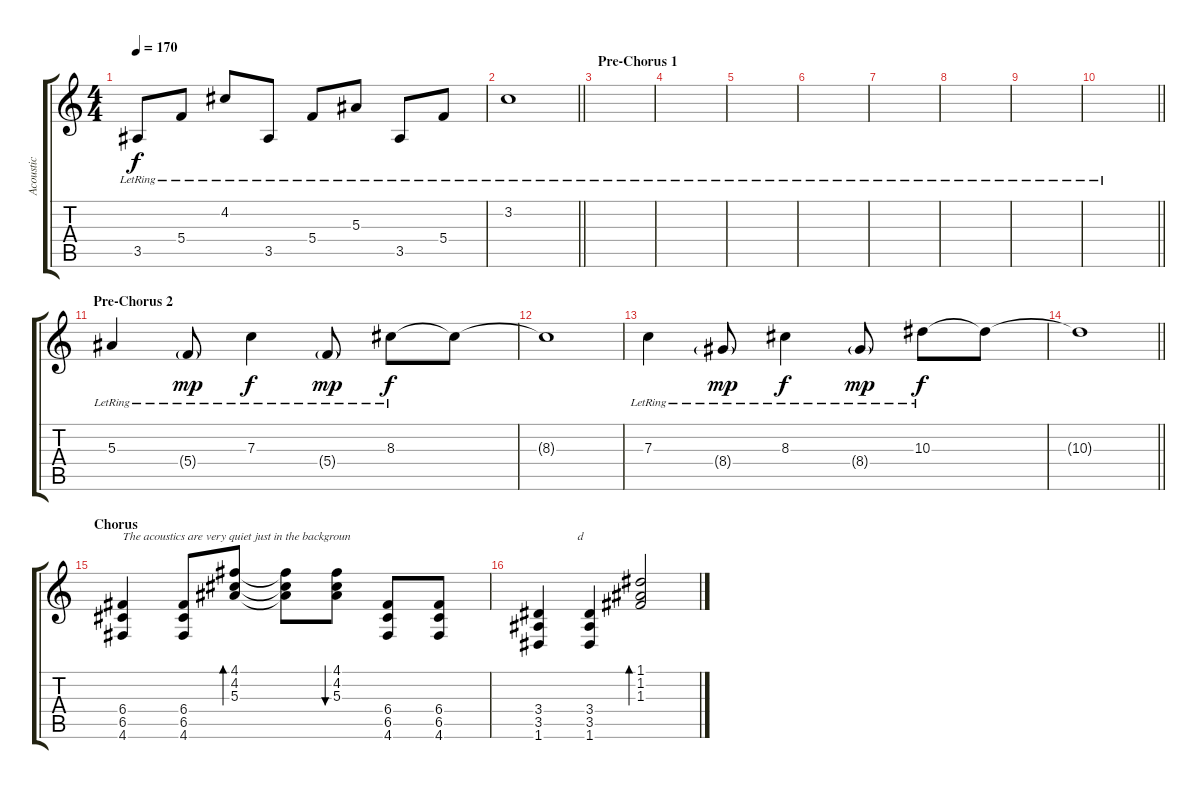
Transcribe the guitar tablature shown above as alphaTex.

\track ("Acoustic" "Acoustic") {instrument acousticguitarsteel}
\staff {score tabs}
\tuning (D4 A3 F3 C3 G2 D2) {hide}
\ts (4 4)
\tempo 170
\clef g2
\ks c
3.5{lr}.8{dy f} 5.4{lr}.8 4.2{lr}.8 3.5{lr}.8 5.4{lr}.8 5.3{lr}.8 3.5{lr}.8 5.4{lr}.8 |
\barLineRight lightlight
3.2{lr}.1 |
\section ("" "Pre-Chorus 1")
|
|
|
|
|
|
|
\barLineRight lightlight
|
\section ("" "Pre-Chorus 2")
5.3{lr}.4 5.4{g lr}.8{dy mp} 7.3{lr}.4{dy f} 5.4{g lr}.8{dy mp} 8.3{lr}.8{dy f} 8.3{t}.8 |
8.3{t}.1 |
7.3{lr}.4 8.4{g lr}.8{dy mp} 8.3{lr}.4{dy f} 8.4{g lr}.8{dy mp} 10.3{lr}.8{dy f} 10.3{t}.8 |
\barLineRight lightlight
10.3{t}.1 |
\section ("" "Chorus")
(6.4 6.5 4.6).4{txt "The acoustics are very quiet just in the backgroun" volume 7} (6.4 6.5 4.6).8 (4.1 4.2 5.3).8{bd 60} (4.1{t} 4.2{t} 5.3{t}).8 (4.1 4.2 5.3).8{bu 60} (6.4 6.5 4.6).8 (6.4 6.5 4.6).8 |
(3.4 3.5 1.6).4{txt "             d"} (3.4 3.5 1.6).4 (1.1 1.2 1.3).2{bd 60}
